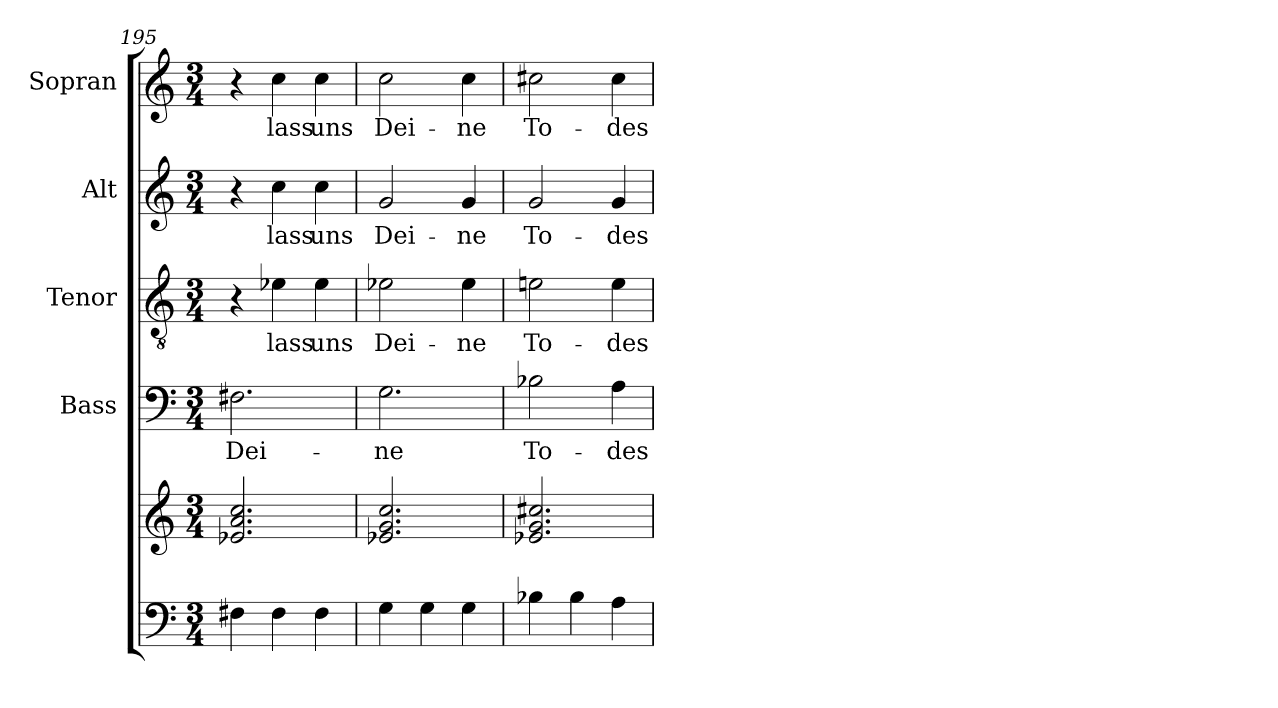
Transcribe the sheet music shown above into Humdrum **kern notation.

**kern	**kern	**kern	**text	**kern	**text	**kern	**text	**kern	**text
*part5	*part5	*part4	*part4	*part3	*part3	*part2	*part2	*part1	*part1
*staff6	*staff5	*staff4	*staff4	*staff3	*staff3	*staff2	*staff2	*staff1	*staff1
*	*	*I"Bass	*	*I"Tenor	*	*I"Alt	*	*I"Sopran	*
*	*	*I'B.	*	*I'T.	*	*I'A.	*	*I'S.	*
*clefF4	*clefG2	*clefF4	*	*clefGv2	*	*clefG2	*	*clefG2	*
*k[]	*k[]	*k[]	*	*k[]	*	*k[]	*	*k[]	*
*C:	*C:	*C:	*	*C:	*	*C:	*	*C:	*
*M3/4	*M3/4	*M3/4	*	*M3/4	*	*M3/4	*	*M3/4	*
=195	=195	=195	=195	=195	=195	=195	=195	=195	=195
!	!	!	!LO:LY:b	!	!	!	!	!	!
4F#X\	2.e-X/ 2.a/ 2.cc/	2.F#X\	Dei-	4r	.	4r	.	4r	.
!	!	!	!	!	!LO:LY:b	!	!LO:LY:b	!	!LO:LY:b
4F#\	.	.	.	4e-X\	lass	4cc\	lass	4cc\	lass
!	!	!	!	!	!LO:LY:b	!	!LO:LY:b	!	!LO:LY:b
4F#\	.	.	.	4e-\	uns	4cc\	uns	4cc\	uns
=196	=196	=196	=196	=196	=196	=196	=196	=196	=196
!	!	!	!LO:LY:b	!	!LO:LY:b	!	!LO:LY:b	!	!LO:LY:b
4G\	2.e-X/ 2.g/ 2.cc/	2.G\	-ne	2e-X\	Dei-	2g/	Dei-	2cc\	Dei-
4G\	.	.	.	.	.	.	.	.	.
!	!	!	!	!	!LO:LY:b	!	!LO:LY:b	!	!LO:LY:b
4G\	.	.	.	4e-\	-ne	4g/	-ne	4cc\	-ne
=197	=197	=197	=197	=197	=197	=197	=197	=197	=197
!	!	!	!LO:LY:b	!	!LO:LY:b	!	!LO:LY:b	!	!LO:LY:b
4B-X\	2.e-X/ 2.g/ 2.cc#X/	2B-X\	To-	2en\	To-	2g/	To-	2cc#X\	To-
4B-\	.	.	.	.	.	.	.	.	.
!	!	!	!LO:LY:b	!	!LO:LY:b	!	!LO:LY:b	!	!LO:LY:b
4A\	.	4A\	-des-	4e\	-des-	4g/	-des-	4cc#\	-des-
=	=	=	=	=	=	=	=	=	=
*-	*-	*-	*-	*-	*-	*-	*-	*-	*-
